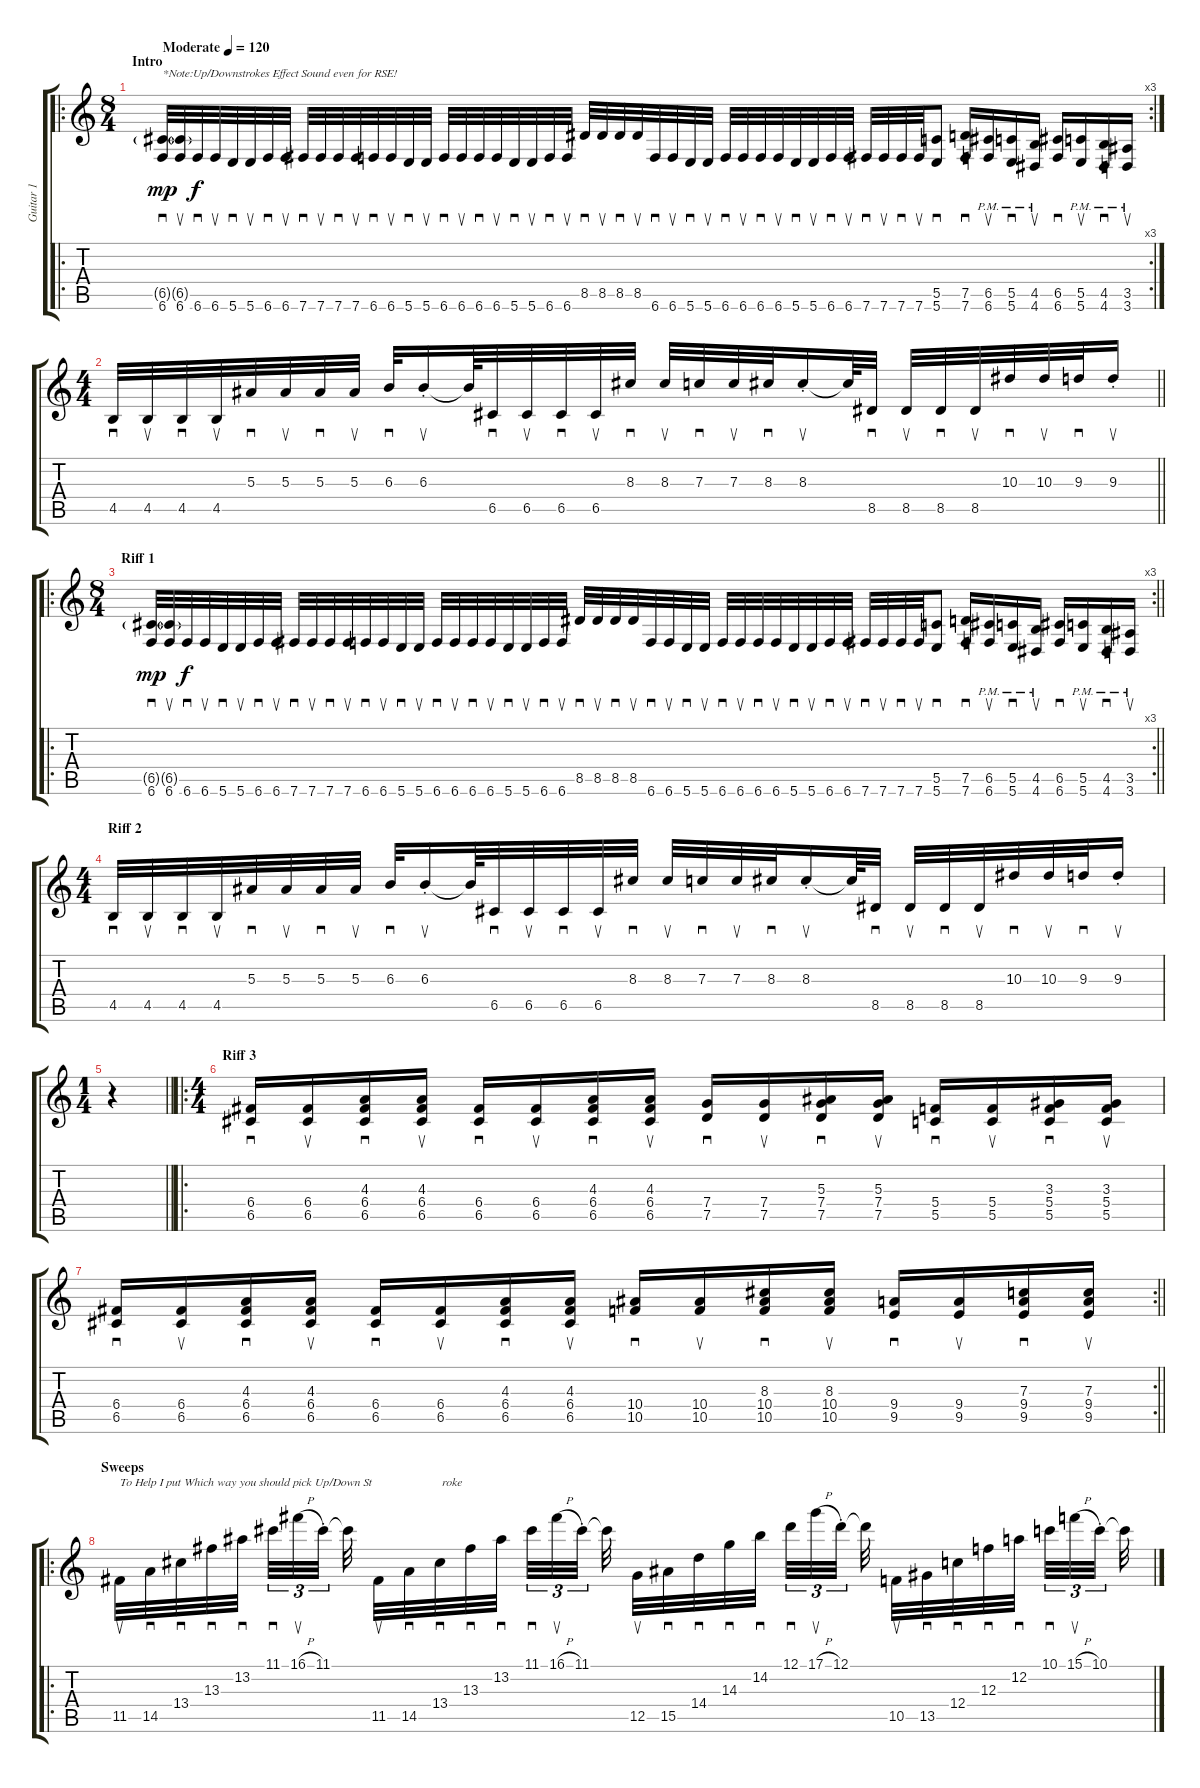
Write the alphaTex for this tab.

\track ("Guitar 1" "Guitar 1") {instrument distortionguitar}
\staff {score tabs}
\tuning (D4 A3 F3 C3 G2 B1) {hide}
\ro
\rc 3
\ts (8 4)
\section ("" "Intro")
\tempo (120 "Moderate")
\clef g2
\ks c
(6.5{g} 6.6).32{sd txt "*Note:Up/Downstrokes Effect Sound even for RSE!" dy mp instrument distortionguitar} (6.5{g} 6.6).32{su} 6.6.32{sd dy f} 6.6.32{su} 5.6.32{sd} 5.6.32{su} 6.6.32{sd} 6.6.32{su} 7.6.32{sd} 7.6.32{su} 7.6.32{sd} 7.6.32{su} 6.6.32{sd} 6.6.32{su} 5.6.32{sd} 5.6.32{su} 6.6.32{sd} 6.6.32{su} 6.6.32{sd} 6.6.32{su} 5.6.32{sd} 5.6.32{su} 6.6.32{sd} 6.6.32{su} 8.5.32{sd} 8.5.32{su} 8.5.32{sd} 8.5.32{su} 6.6.32{sd} 6.6.32{su} 5.6.32{sd} 5.6.32{su} 6.6.32{sd} 6.6.32{su} 6.6.32{sd} 6.6.32{su} 5.6.32{sd} 5.6.32{su} 6.6.32{sd} 6.6.32{su} 7.6.32{sd} 7.6.32{su} 7.6.32{sd} 7.6.32{su} (5.5 5.6).8{sd} (7.5 7.6).16{sd} (6.5{pm} 6.6{pm}).16{su} (5.5{pm} 5.6{pm}).16{sd} (4.5{pm} 4.6{pm}).16{su} (6.5 6.6).16{sd} (5.5{pm} 5.6{pm}).16{su} (4.5{pm} 4.6{pm}).16{sd} (3.5{pm} 3.6{pm}).16{su} |
\ts (4 4)
\barLineRight lightlight
4.5.32{sd} 4.5.32{su} 4.5.32{sd} 4.5.32{su} 5.3.32{sd} 5.3.32{su} 5.3.32{sd} 5.3.32{su} 6.3.32{sd} 6.3{st}.16{su} 6.3{t}.64 6.5.32{sd} 6.5.32{su} 6.5.32{sd} 6.5.32{su} 8.3.32{sd} 8.3.32{su} 7.3.32{sd} 7.3.32{su} 8.3.32{sd} 8.3{st}.16{su} 8.3{t}.64 8.5.32{sd} 8.5.32{su} 8.5.32{sd} 8.5.32{su} 10.3.32{sd} 10.3.32{su} 9.3.32{sd} 9.3{st}.16{su} |
\ro
\rc 3
\ts (8 4)
\section ("" "Riff 1")
\barLineRight lightlight
(6.5{g} 6.6).32{sd dy mp} (6.5{g} 6.6).32{su} 6.6.32{sd dy f} 6.6.32{su} 5.6.32{sd} 5.6.32{su} 6.6.32{sd} 6.6.32{su} 7.6.32{sd} 7.6.32{su} 7.6.32{sd} 7.6.32{su} 6.6.32{sd} 6.6.32{su} 5.6.32{sd} 5.6.32{su} 6.6.32{sd} 6.6.32{su} 6.6.32{sd} 6.6.32{su} 5.6.32{sd} 5.6.32{su} 6.6.32{sd} 6.6.32{su} 8.5.32{sd} 8.5.32{su} 8.5.32{sd} 8.5.32{su} 6.6.32{sd} 6.6.32{su} 5.6.32{sd} 5.6.32{su} 6.6.32{sd} 6.6.32{su} 6.6.32{sd} 6.6.32{su} 5.6.32{sd} 5.6.32{su} 6.6.32{sd} 6.6.32{su} 7.6.32{sd} 7.6.32{su} 7.6.32{sd} 7.6.32{su} (5.5 5.6).8{sd} (7.5 7.6).16{sd} (6.5{pm} 6.6{pm}).16{su} (5.5{pm} 5.6{pm}).16{sd} (4.5{pm} 4.6{pm}).16{su} (6.5 6.6).16{sd} (5.5{pm} 5.6{pm}).16{su} (4.5{pm} 4.6{pm}).16{sd} (3.5{pm} 3.6{pm}).16{su} |
\ts (4 4)
\section ("" "Riff 2")
4.5.32{sd} 4.5.32{su} 4.5.32{sd} 4.5.32{su} 5.3.32{sd} 5.3.32{su} 5.3.32{sd} 5.3.32{su} 6.3.32{sd} 6.3{st}.16{su} 6.3{t}.64 6.5.32{sd} 6.5.32{su} 6.5.32{sd} 6.5.32{su} 8.3.32{sd} 8.3.32{su} 7.3.32{sd} 7.3.32{su} 8.3.32{sd} 8.3{st}.16{su} 8.3{t}.64 8.5.32{sd} 8.5.32{su} 8.5.32{sd} 8.5.32{su} 10.3.32{sd} 10.3.32{su} 9.3.32{sd} 9.3{st}.16{su} |
\ts (1 4)
\barLineRight lightlight
r.4 |
\ro
\ts (4 4)
\section ("" "Riff 3")
(6.4 6.5).16{sd} (6.4 6.5).16{su} (4.3 6.4 6.5).16{sd} (4.3 6.4 6.5).16{su} (6.4 6.5).16{sd} (6.4 6.5).16{su} (4.3 6.4 6.5).16{sd} (4.3 6.4 6.5).16{su} (7.4 7.5).16{sd} (7.4 7.5).16{su} (5.3 7.4 7.5).16{sd} (5.3 7.4 7.5).16{su} (5.4 5.5).16{sd} (5.4 5.5).16{su} (3.3 5.4 5.5).16{sd} (3.3 5.4 5.5).16{su} |
\rc 2
\barLineRight lightlight
(6.4 6.5).16{sd} (6.4 6.5).16{su} (4.3 6.4 6.5).16{sd} (4.3 6.4 6.5).16{su} (6.4 6.5).16{sd} (6.4 6.5).16{su} (4.3 6.4 6.5).16{sd} (4.3 6.4 6.5).16{su} (10.4 10.5).16{sd} (10.4 10.5).16{su} (8.3 10.4 10.5).16{sd} (8.3 10.4 10.5).16{su} (9.4 9.5).16{sd} (9.4 9.5).16{su} (7.3 9.4 9.5).16{sd} (7.3 9.4 9.5).16{su} |
\ro
\section ("" "Sweeps")
11.5.32{su txt "To Help I put Which way you should pick Up/Down St"} 14.5.32{sd} 13.4.32{sd} 13.3.32{sd} 13.2.32{sd beam splitsecondary} 11.1.32{sd tu (3 2)} 16.1{h}.32{su tu (3 2)} 11.1{st}.32{tu (3 2) beam splitsecondary} 11.1{t}.32 11.5.32{su} 14.5.32{sd txt "           roke"} 13.4.32{sd} 13.3.32{sd} 13.2.32{sd beam splitsecondary} 11.1.32{sd tu (3 2)} 16.1{h}.32{su tu (3 2)} 11.1{st}.32{tu (3 2) beam splitsecondary} 11.1{t}.32 12.5.32{su} 15.5.32{sd} 14.4.32{sd} 14.3.32{sd} 14.2.32{sd beam splitsecondary} 12.1.32{sd tu (3 2)} 17.1{h}.32{su tu (3 2)} 12.1{st}.32{tu (3 2) beam splitsecondary} 12.1{t}.32 10.5.32{su} 13.5.32{sd} 12.4.32{sd} 12.3.32{sd} 12.2.32{sd beam splitsecondary} 10.1.32{sd tu (3 2)} 15.1{h}.32{su tu (3 2)} 10.1{st}.32{tu (3 2) beam splitsecondary} 10.1{t}.32
